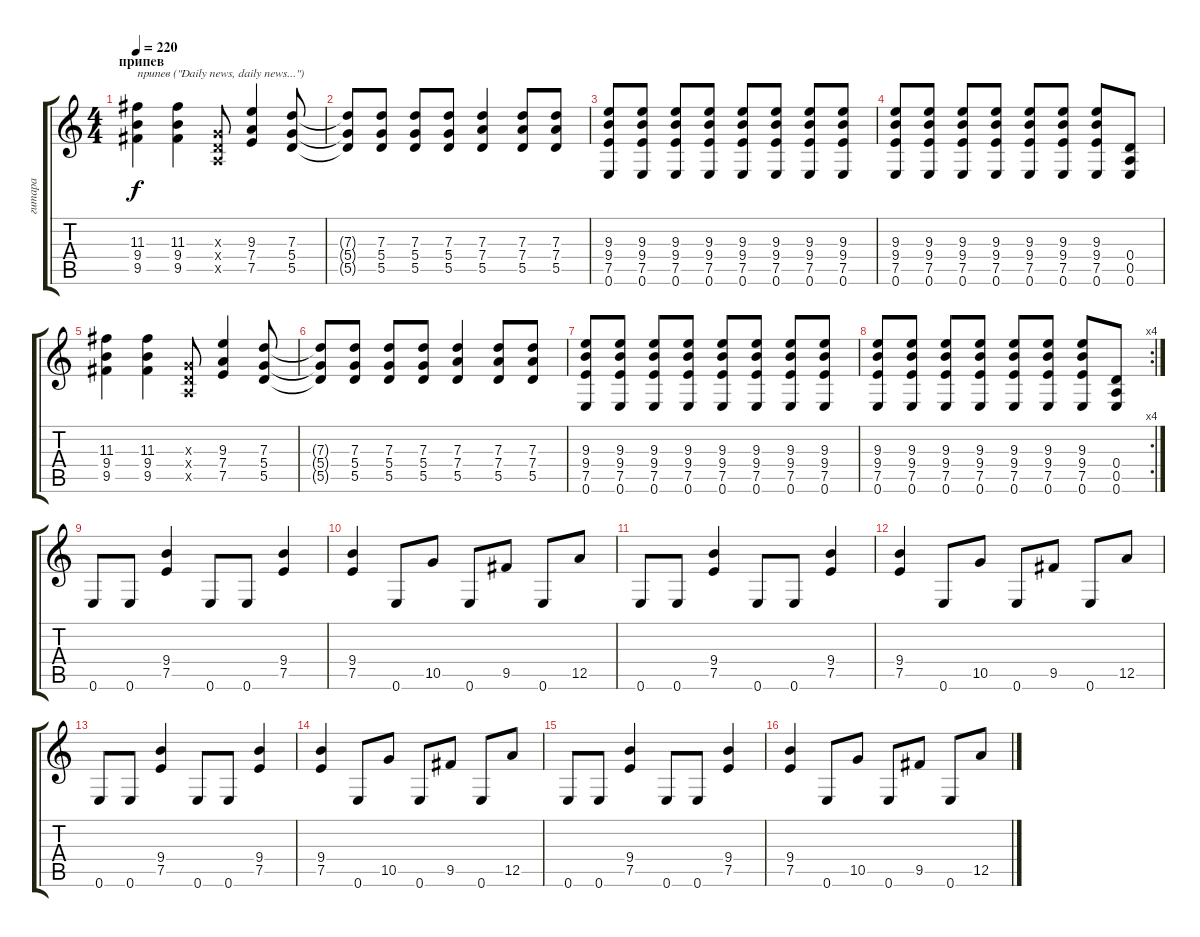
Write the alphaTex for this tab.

\track ("гитара" "гитара") {instrument overdrivenguitar}
\staff {score tabs}
\tuning (E4 B3 G3 D3 A2 E2) {hide}
\ts (4 4)
\section ("" "припев")
\tempo 220
\clef g2
\ks c
(11.3 9.4 9.5).4{txt "припев (\"Daily news, daily news...\")" dy f} (11.3 9.4 9.5).4 (0.3{x} 0.4{x} 0.5{x}).8 (9.3 7.4 7.5).4 (7.3 5.4 5.5).8 |
(7.3{t} 5.4{t} 5.5{t}).8 (7.3 5.4 5.5).8 (7.3 5.4 5.5).8 (7.3 5.4 5.5).8 (7.3 7.4 5.5).4 (7.3 7.4 5.5).8 (7.3 7.4 5.5).8 |
(9.3 9.4 7.5 0.6).8 (9.3 9.4 7.5 0.6).8 (9.3 9.4 7.5 0.6).8 (9.3 9.4 7.5 0.6).8 (9.3 9.4 7.5 0.6).8 (9.3 9.4 7.5 0.6).8 (9.3 9.4 7.5 0.6).8 (9.3 9.4 7.5 0.6).8 |
(9.3 9.4 7.5 0.6).8 (9.3 9.4 7.5 0.6).8 (9.3 9.4 7.5 0.6).8 (9.3 9.4 7.5 0.6).8 (9.3 9.4 7.5 0.6).8 (9.3 9.4 7.5 0.6).8 (9.3 9.4 7.5 0.6).8 (0.4 0.5 0.6).8 |
(11.3 9.4 9.5).4 (11.3 9.4 9.5).4 (0.3{x} 0.4{x} 0.5{x}).8 (9.3 7.4 7.5).4 (7.3 5.4 5.5).8 |
(7.3{t} 5.4{t} 5.5{t}).8 (7.3 5.4 5.5).8 (7.3 5.4 5.5).8 (7.3 5.4 5.5).8 (7.3 7.4 5.5).4 (7.3 7.4 5.5).8 (7.3 7.4 5.5).8 |
(9.3 9.4 7.5 0.6).8 (9.3 9.4 7.5 0.6).8 (9.3 9.4 7.5 0.6).8 (9.3 9.4 7.5 0.6).8 (9.3 9.4 7.5 0.6).8 (9.3 9.4 7.5 0.6).8 (9.3 9.4 7.5 0.6).8 (9.3 9.4 7.5 0.6).8 |
\rc 4
(9.3 9.4 7.5 0.6).8 (9.3 9.4 7.5 0.6).8 (9.3 9.4 7.5 0.6).8 (9.3 9.4 7.5 0.6).8 (9.3 9.4 7.5 0.6).8 (9.3 9.4 7.5 0.6).8 (9.3 9.4 7.5 0.6).8 (0.4 0.5 0.6).8 |
0.6.8 0.6.8 (9.4 7.5).4 0.6.8 0.6.8 (9.4 7.5).4 |
(9.4 7.5).4 0.6.8 10.5.8 0.6.8 9.5.8 0.6.8 12.5.8 |
0.6.8 0.6.8 (9.4 7.5).4 0.6.8 0.6.8 (9.4 7.5).4 |
(9.4 7.5).4 0.6.8 10.5.8 0.6.8 9.5.8 0.6.8 12.5.8 |
0.6.8 0.6.8 (9.4 7.5).4 0.6.8 0.6.8 (9.4 7.5).4 |
(9.4 7.5).4 0.6.8 10.5.8 0.6.8 9.5.8 0.6.8 12.5.8 |
0.6.8 0.6.8 (9.4 7.5).4 0.6.8 0.6.8 (9.4 7.5).4 |
(9.4 7.5).4 0.6.8 10.5.8 0.6.8 9.5.8 0.6.8 12.5.8
